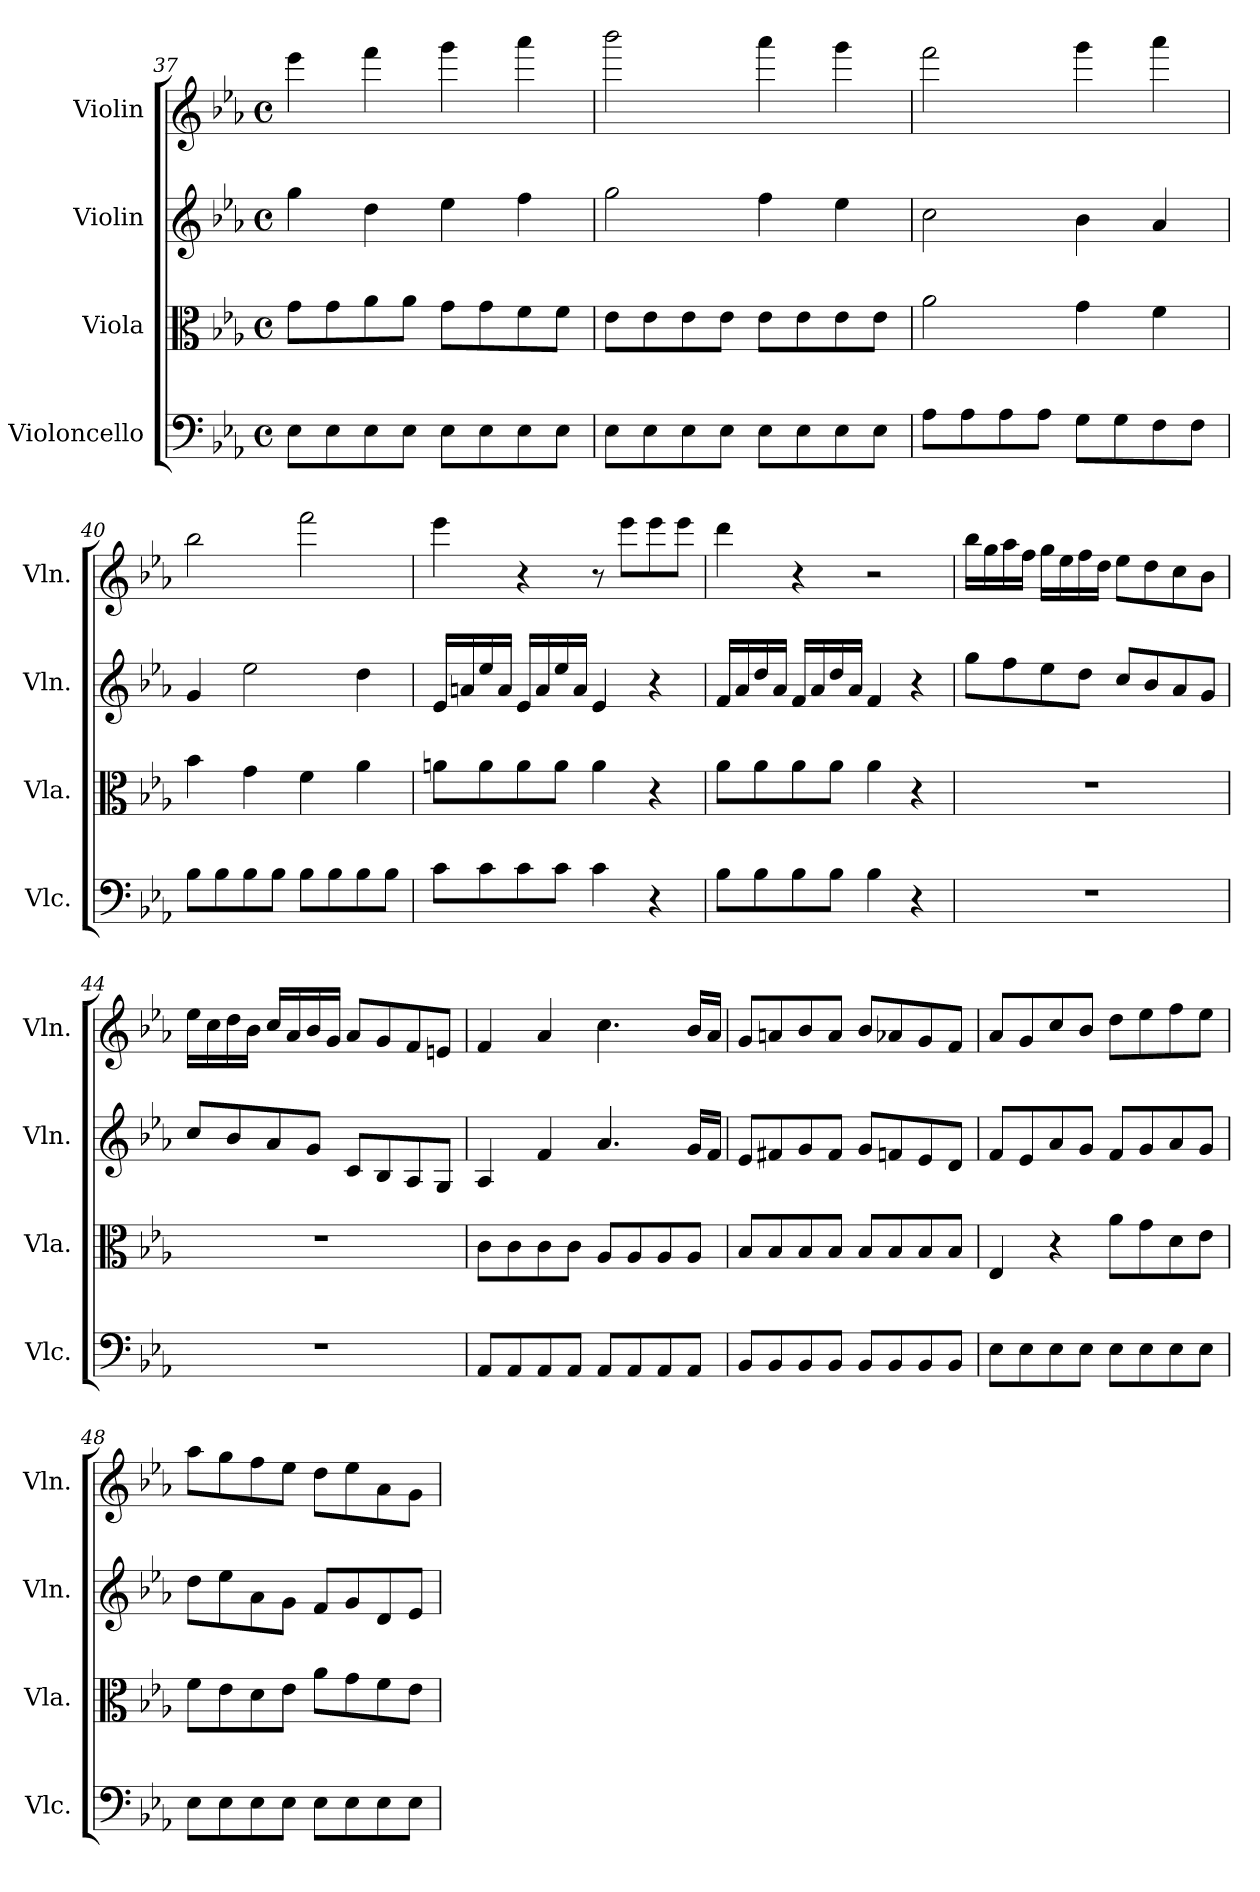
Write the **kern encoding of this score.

**kern	**kern	**kern	**kern
*part4	*part3	*part2	*part1
*staff4	*staff3	*staff2	*staff1
*I"Violoncello	*I"Viola	*I"Violin	*I"Violin
*I'Vlc.	*I'Vla.	*I'Vln.	*I'Vln.
*clefF4	*clefC3	*clefG2	*clefG2
*k[b-e-a-]	*k[b-e-a-]	*k[b-e-a-]	*k[b-e-a-]
*E-:	*E-:	*E-:	*E-:
*M4/4	*M4/4	*M4/4	*M4/4
*met(c)	*met(c)	*met(c)	*met(c)
=37	=37	=37	=37
8E-\L	8g\L	4gg\	4eee-\
8E-\	8g\	.	.
8E-\	8a-\	4dd\	4fff\
8E-\J	8a-\J	.	.
8E-\L	8g\L	4ee-\	4ggg\
8E-\	8g\	.	.
8E-\	8f\	4ff\	4aaa-\
8E-\J	8f\J	.	.
=38	=38	=38	=38
8E-\L	8e-\L	2gg\	2bbb-\
8E-\	8e-\	.	.
8E-\	8e-\	.	.
8E-\J	8e-\J	.	.
8E-\L	8e-\L	4ff\	4aaa-\
8E-\	8e-\	.	.
8E-\	8e-\	4ee-\	4ggg\
8E-\J	8e-\J	.	.
=39	=39	=39	=39
8A-\L	2a-\	2cc\	2fff\
8A-\	.	.	.
8A-\	.	.	.
8A-\J	.	.	.
8G\L	4g\	4b-\	4ggg\
8G\	.	.	.
8F\	4f\	4a-/	4aaa-\
8F\J	.	.	.
=40	=40	=40	=40
8B-\L	4b-\	4g/	2bb-\
8B-\	.	.	.
8B-\	4g\	2ee-\	.
8B-\J	.	.	.
8B-\L	4f\	.	2fff\
8B-\	.	.	.
8B-\	4a-\	4dd\	.
8B-\J	.	.	.
=41	=41	=41	=41
8c\L	8an\L	16e-/LL	4eee-\
.	.	16an/	.
8c\	8a\	16ee-/	.
.	.	16a/JJ	.
8c\	8a\	16e-/LL	4r
.	.	16a/	.
8c\J	8a\J	16ee-/	.
.	.	16a/JJ	.
4c\	4a\	4e-/	8r
.	.	.	8eee-\L
4r	4r	4r	8eee-\
.	.	.	8eee-\J
=42	=42	=42	=42
8B-\L	8a-\L	16f/LL	4ddd\
.	.	16a-/	.
8B-\	8a-\	16dd/	.
.	.	16a-/JJ	.
8B-\	8a-\	16f/LL	4r
.	.	16a-/	.
8B-\J	8a-\J	16dd/	.
.	.	16a-/JJ	.
4B-\	4a-\	4f/	2r
4r	4r	4r	.
=43	=43	=43	=43
1r	1r	8gg\L	16bb-\LL
.	.	.	16gg\
.	.	8ff\	16aa-\
.	.	.	16ff\JJ
.	.	8ee-\	16gg\LL
.	.	.	16ee-\
.	.	8dd\J	16ff\
.	.	.	16dd\JJ
.	.	8cc/L	8ee-\L
.	.	8b-/	8dd\
.	.	8a-/	8cc\
.	.	8g/J	8b-\J
=44	=44	=44	=44
1r	1r	8cc/L	16ee-\LL
.	.	.	16cc\
.	.	8b-/	16dd\
.	.	.	16b-\JJ
.	.	8a-/	16cc/LL
.	.	.	16a-/
.	.	8g/J	16b-/
.	.	.	16g/JJ
.	.	8c/L	8a-/L
.	.	8B-/	8g/
.	.	8A-/	8f/
.	.	8G/J	8en/J
=45	=45	=45	=45
8AA-/L	8c\L	4A-/	4f/
8AA-/	8c\	.	.
8AA-/	8c\	4f/	4a-/
8AA-/J	8c\J	.	.
8AA-/L	8A-/L	4.a-/	4.cc\
8AA-/	8A-/	.	.
8AA-/	8A-/	.	.
8AA-/J	8A-/J	16g/LL	16b-/LL
.	.	16f/JJ	16a-/JJ
=46	=46	=46	=46
8BB-/L	8B-/L	8e-/L	8g/L
8BB-/	8B-/	8f#X/	8an/
8BB-/	8B-/	8g/	8b-/
8BB-/J	8B-/J	8f#/J	8a/J
8BB-/L	8B-/L	8g/L	8b-/L
8BB-/	8B-/	8fn/	8a-X/
8BB-/	8B-/	8e-/	8g/
8BB-/J	8B-/J	8d/J	8f/J
=47	=47	=47	=47
8E-\L	4E-/	8f/L	8a-/L
8E-\	.	8e-/	8g/
8E-\	4r	8a-/	8cc/
8E-\J	.	8g/J	8b-/J
8E-\L	8a-\L	8f/L	8dd\L
8E-\	8g\	8g/	8ee-\
8E-\	8d\	8a-/	8ff\
8E-\J	8e-\J	8g/J	8ee-\J
=48	=48	=48	=48
8E-\L	8f\L	8dd\L	8aa-\L
8E-\	8e-\	8ee-\	8gg\
8E-\	8d\	8a-\	8ff\
8E-\J	8e-\J	8g\J	8ee-\J
8E-\L	8a-\L	8f/L	8dd\L
8E-\	8g\	8g/	8ee-\
8E-\	8f\	8d/	8a-\
8E-\J	8e-\J	8e-/J	8g\J
=	=	=	=
*-	*-	*-	*-
